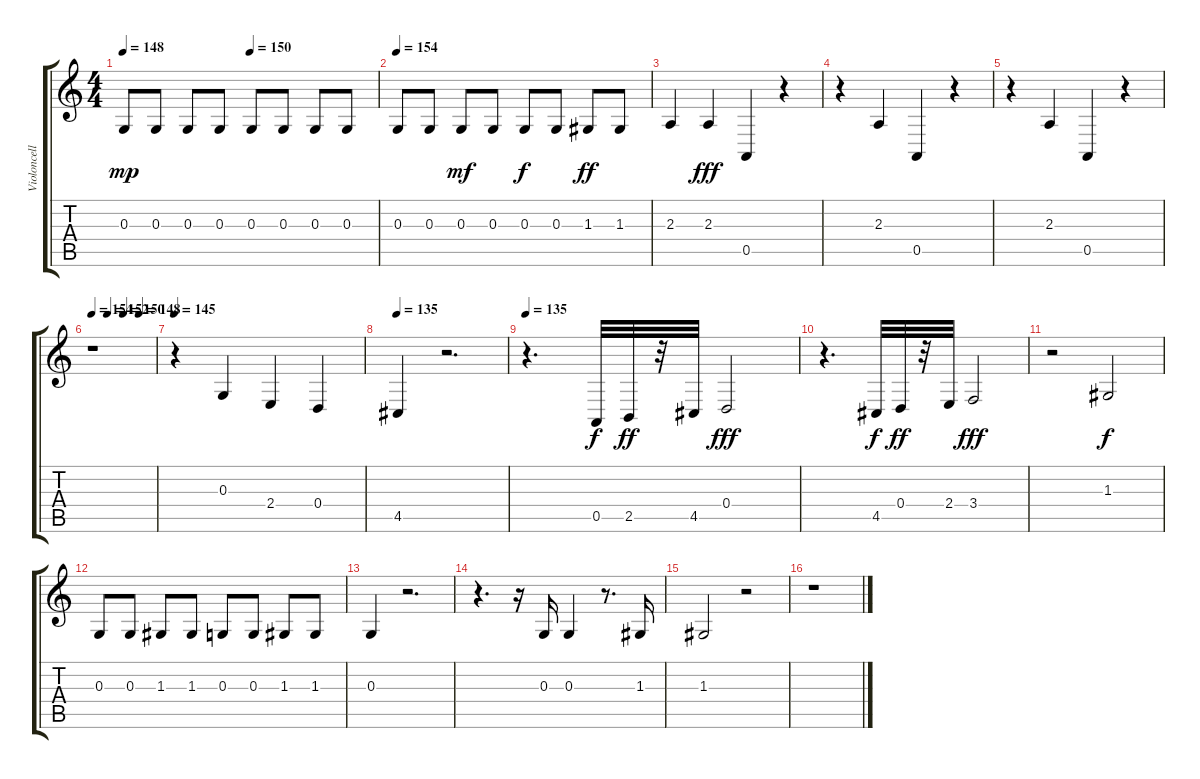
\track ("Violoncelle" "Violoncell") {instrument cello}
\staff {score tabs}
\tuning (E4 B3 G3 D3 A2 E2) {hide}
\ts (4 4)
\tempo 148
\tempo (150 0.5)
\clef g2
\ks c
0.3.8{dy mp} 0.3.8 0.3.8 0.3.8 0.3.8 0.3.8 0.3.8 0.3.8 |
\tempo 154
0.3.8 0.3.8 0.3.8{dy mf} 0.3.8 0.3.8{dy f} 0.3.8 1.3.8{dy ff} 1.3.8 |
2.3.4 2.3.4{dy fff} 0.5.4 r.4 |
r.4 2.3.4 0.5.4 r.4 |
r.4 2.3.4 0.5.4 r.4 |
\tempo 154
\tempo (152 0.25)
\tempo (150 0.5)
\tempo (148 0.75)
r.1 |
\tempo 145
r.4 0.3.4 2.4.4 0.4.4 |
\tempo 135
4.5.4 r.2{d} |
\tempo 135
r.4{d} 0.5.32{dy f} 2.5.32{dy ff} r.32 4.5.32 0.4.2{dy fff} |
r.4{d} 4.5.32{dy f} 0.4.32{dy ff} r.32 2.4.32 3.4.2{dy fff} |
r.2 1.3.2{dy f} |
0.3.8 0.3.8 1.3.8 1.3.8 0.3.8 0.3.8 1.3.8 1.3.8 |
0.3.4 r.2{d} |
r.4{d} r.16 0.3.16 0.3.4 r.8{d} 1.3.16 |
1.3.2 r.2 |
r.1
